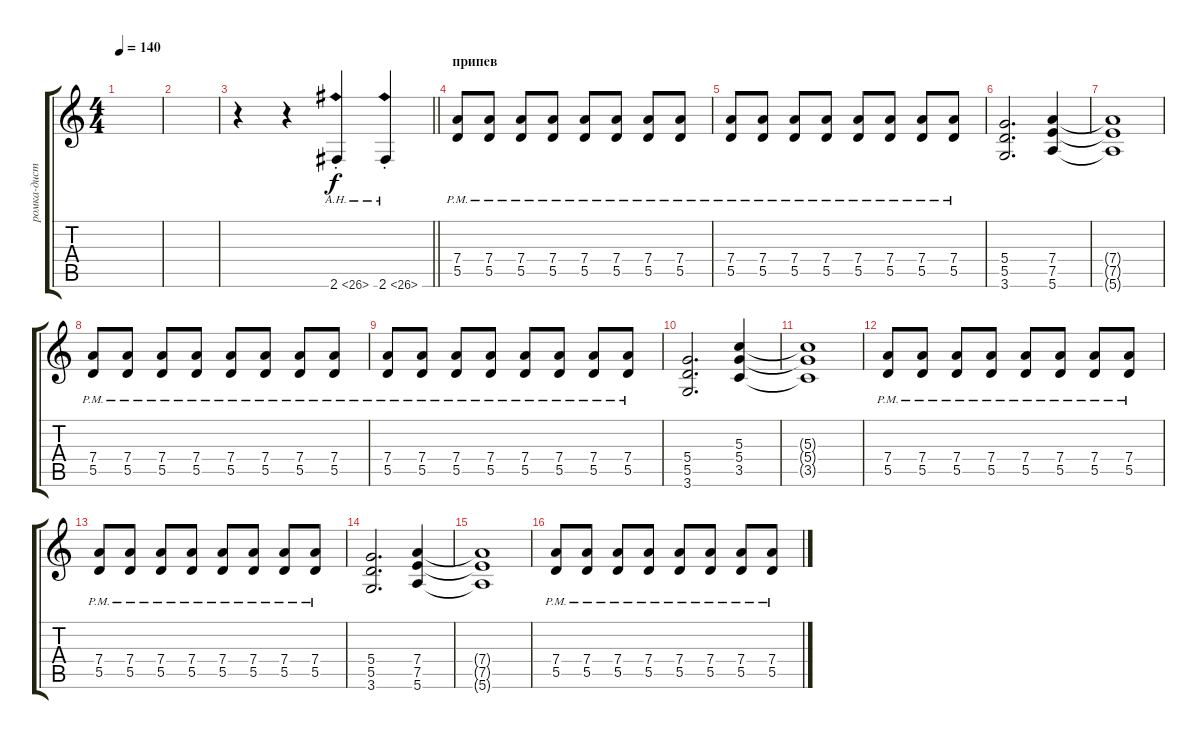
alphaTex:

\track ("ромка-дистор" "ромка-дист") {instrument distortionguitar}
\staff {score tabs}
\tuning (E4 B3 G3 D3 A2 E2) {hide}
\ts (4 4)
\tempo 140
\clef g2
\ks c
|
|
\barLineRight lightlight
r.4 r.4 2.6{ah 24 st}.4 2.6{ah 24 st}.4 |
\section ("" "припев")
(7.4{pm} 5.5{pm}).8 (7.4{pm} 5.5{pm}).8 (7.4{pm} 5.5{pm}).8 (7.4{pm} 5.5{pm}).8 (7.4{pm} 5.5{pm}).8 (7.4{pm} 5.5{pm}).8 (7.4{pm} 5.5{pm}).8 (7.4{pm} 5.5{pm}).8 |
(7.4{pm} 5.5{pm}).8 (7.4{pm} 5.5{pm}).8 (7.4{pm} 5.5{pm}).8 (7.4{pm} 5.5{pm}).8 (7.4{pm} 5.5{pm}).8 (7.4{pm} 5.5{pm}).8 (7.4{pm} 5.5{pm}).8 (7.4{pm} 5.5{pm}).8 |
(5.4 5.5 3.6).2{d} (7.4 7.5 5.6).4 |
(7.4{t} 7.5{t} 5.6{t}).1 |
(7.4{pm} 5.5{pm}).8 (7.4{pm} 5.5{pm}).8 (7.4{pm} 5.5{pm}).8 (7.4{pm} 5.5{pm}).8 (7.4{pm} 5.5{pm}).8 (7.4{pm} 5.5{pm}).8 (7.4{pm} 5.5{pm}).8 (7.4{pm} 5.5{pm}).8 |
(7.4{pm} 5.5{pm}).8 (7.4{pm} 5.5{pm}).8 (7.4{pm} 5.5{pm}).8 (7.4{pm} 5.5{pm}).8 (7.4{pm} 5.5{pm}).8 (7.4{pm} 5.5{pm}).8 (7.4{pm} 5.5{pm}).8 (7.4{pm} 5.5{pm}).8 |
(5.4 5.5 3.6).2{d} (5.3 5.4 3.5).4 |
(5.3{t} 5.4{t} 3.5{t}).1 |
(7.4{pm} 5.5{pm}).8 (7.4{pm} 5.5{pm}).8 (7.4{pm} 5.5{pm}).8 (7.4{pm} 5.5{pm}).8 (7.4{pm} 5.5{pm}).8 (7.4{pm} 5.5{pm}).8 (7.4{pm} 5.5{pm}).8 (7.4{pm} 5.5{pm}).8 |
(7.4{pm} 5.5{pm}).8 (7.4{pm} 5.5{pm}).8 (7.4{pm} 5.5{pm}).8 (7.4{pm} 5.5{pm}).8 (7.4{pm} 5.5{pm}).8 (7.4{pm} 5.5{pm}).8 (7.4{pm} 5.5{pm}).8 (7.4{pm} 5.5{pm}).8 |
(5.4 5.5 3.6).2{d} (7.4 7.5 5.6).4 |
(7.4{t} 7.5{t} 5.6{t}).1 |
(7.4{pm} 5.5{pm}).8 (7.4{pm} 5.5{pm}).8 (7.4{pm} 5.5{pm}).8 (7.4{pm} 5.5{pm}).8 (7.4{pm} 5.5{pm}).8 (7.4{pm} 5.5{pm}).8 (7.4{pm} 5.5{pm}).8 (7.4{pm} 5.5{pm}).8
